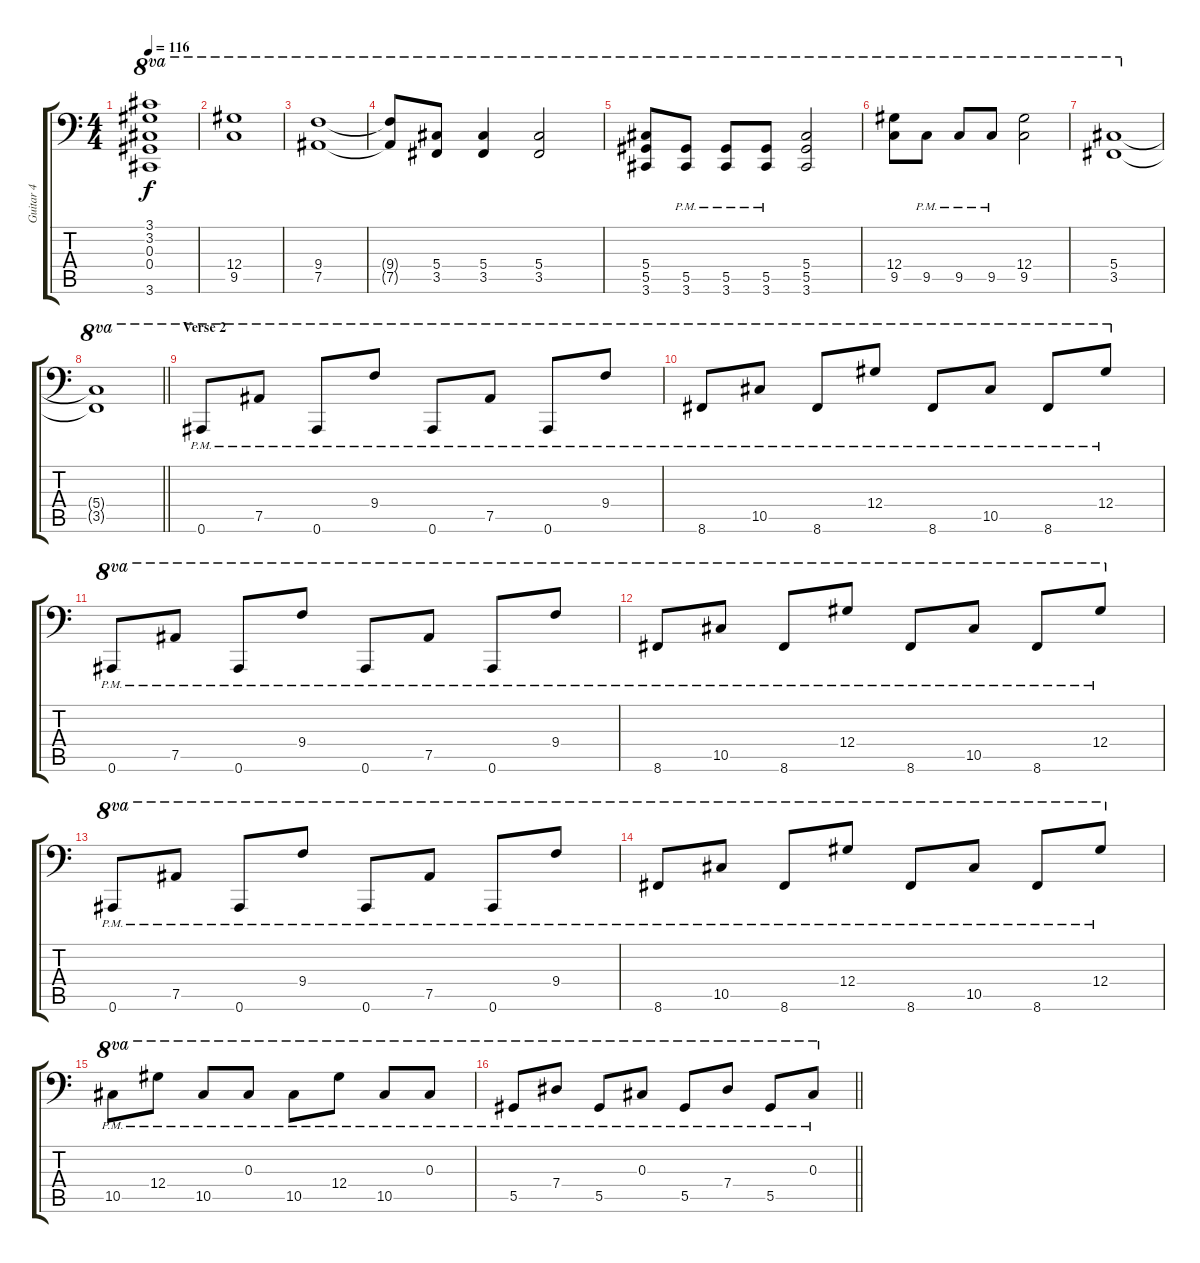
\track ("Guitar 4" "Guitar 4") {instrument distortionguitar}
\staff {score tabs}
\tuning (Bb3 F3 Db3 Ab2 Eb2 Bb1) {hide}
\ts (4 4)
\tempo 116
\clef f4
\ks c
(3.1 3.2 0.3 0.4 3.6).1{ot 8va dy f} |
(12.4 9.5).1{ot 8va} |
(9.4 7.5).1{ot 8va} |
(9.4{t} 7.5{t}).8{ot 8va} (5.4 3.5).8{ot 8va} (5.4 3.5).4{ot 8va} (5.4 3.5).2{ot 8va} |
(5.4 5.5 3.6).8{ot 8va} (5.5{pm} 3.6{pm}).8{ot 8va} (5.5{pm} 3.6{pm}).8{ot 8va} (5.5{pm} 3.6{pm}).8{ot 8va} (5.4 5.5 3.6).2{ot 8va} |
(12.4 9.5).8{ot 8va} 9.5{pm}.8{ot 8va} 9.5{pm}.8{ot 8va} 9.5{pm}.8{ot 8va} (12.4 9.5).2{ot 8va} |
(5.4 3.5).1{ot 8va} |
\barLineRight lightlight
(5.4{t} 3.5{t}).1{ot 8va volume 0} |
\section ("" "Verse 2")
0.6{pm}.8{ot 8va volume 12} 7.5{pm}.8{ot 8va} 0.6{pm}.8{ot 8va} 9.4{pm}.8{ot 8va} 0.6{pm}.8{ot 8va} 7.5{pm}.8{ot 8va} 0.6{pm}.8{ot 8va} 9.4{pm}.8{ot 8va} |
8.6{pm}.8{ot 8va} 10.5{pm}.8{ot 8va} 8.6{pm}.8{ot 8va} 12.4{pm}.8{ot 8va} 8.6{pm}.8{ot 8va} 10.5{pm}.8{ot 8va} 8.6{pm}.8{ot 8va} 12.4{pm}.8{ot 8va} |
0.6{pm}.8{ot 8va} 7.5{pm}.8{ot 8va} 0.6{pm}.8{ot 8va} 9.4{pm}.8{ot 8va} 0.6{pm}.8{ot 8va} 7.5{pm}.8{ot 8va} 0.6{pm}.8{ot 8va} 9.4{pm}.8{ot 8va} |
8.6{pm}.8{ot 8va} 10.5{pm}.8{ot 8va} 8.6{pm}.8{ot 8va} 12.4{pm}.8{ot 8va} 8.6{pm}.8{ot 8va} 10.5{pm}.8{ot 8va} 8.6{pm}.8{ot 8va} 12.4{pm}.8{ot 8va} |
0.6{pm}.8{ot 8va} 7.5{pm}.8{ot 8va} 0.6{pm}.8{ot 8va} 9.4{pm}.8{ot 8va} 0.6{pm}.8{ot 8va} 7.5{pm}.8{ot 8va} 0.6{pm}.8{ot 8va} 9.4{pm}.8{ot 8va} |
8.6{pm}.8{ot 8va} 10.5{pm}.8{ot 8va} 8.6{pm}.8{ot 8va} 12.4{pm}.8{ot 8va} 8.6{pm}.8{ot 8va} 10.5{pm}.8{ot 8va} 8.6{pm}.8{ot 8va} 12.4{pm}.8{ot 8va} |
10.5{pm}.8{ot 8va} 12.4{pm}.8{ot 8va} 10.5{pm}.8{ot 8va} 0.3{pm}.8{ot 8va} 10.5{pm}.8{ot 8va} 12.4{pm}.8{ot 8va} 10.5{pm}.8{ot 8va} 0.3{pm}.8{ot 8va} |
\barLineRight lightlight
5.5{pm}.8{ot 8va} 7.4{pm}.8{ot 8va} 5.5{pm}.8{ot 8va} 0.3{pm}.8{ot 8va} 5.5{pm}.8{ot 8va} 7.4{pm}.8{ot 8va} 5.5{pm}.8{ot 8va} 0.3{pm}.8{ot 8va}
